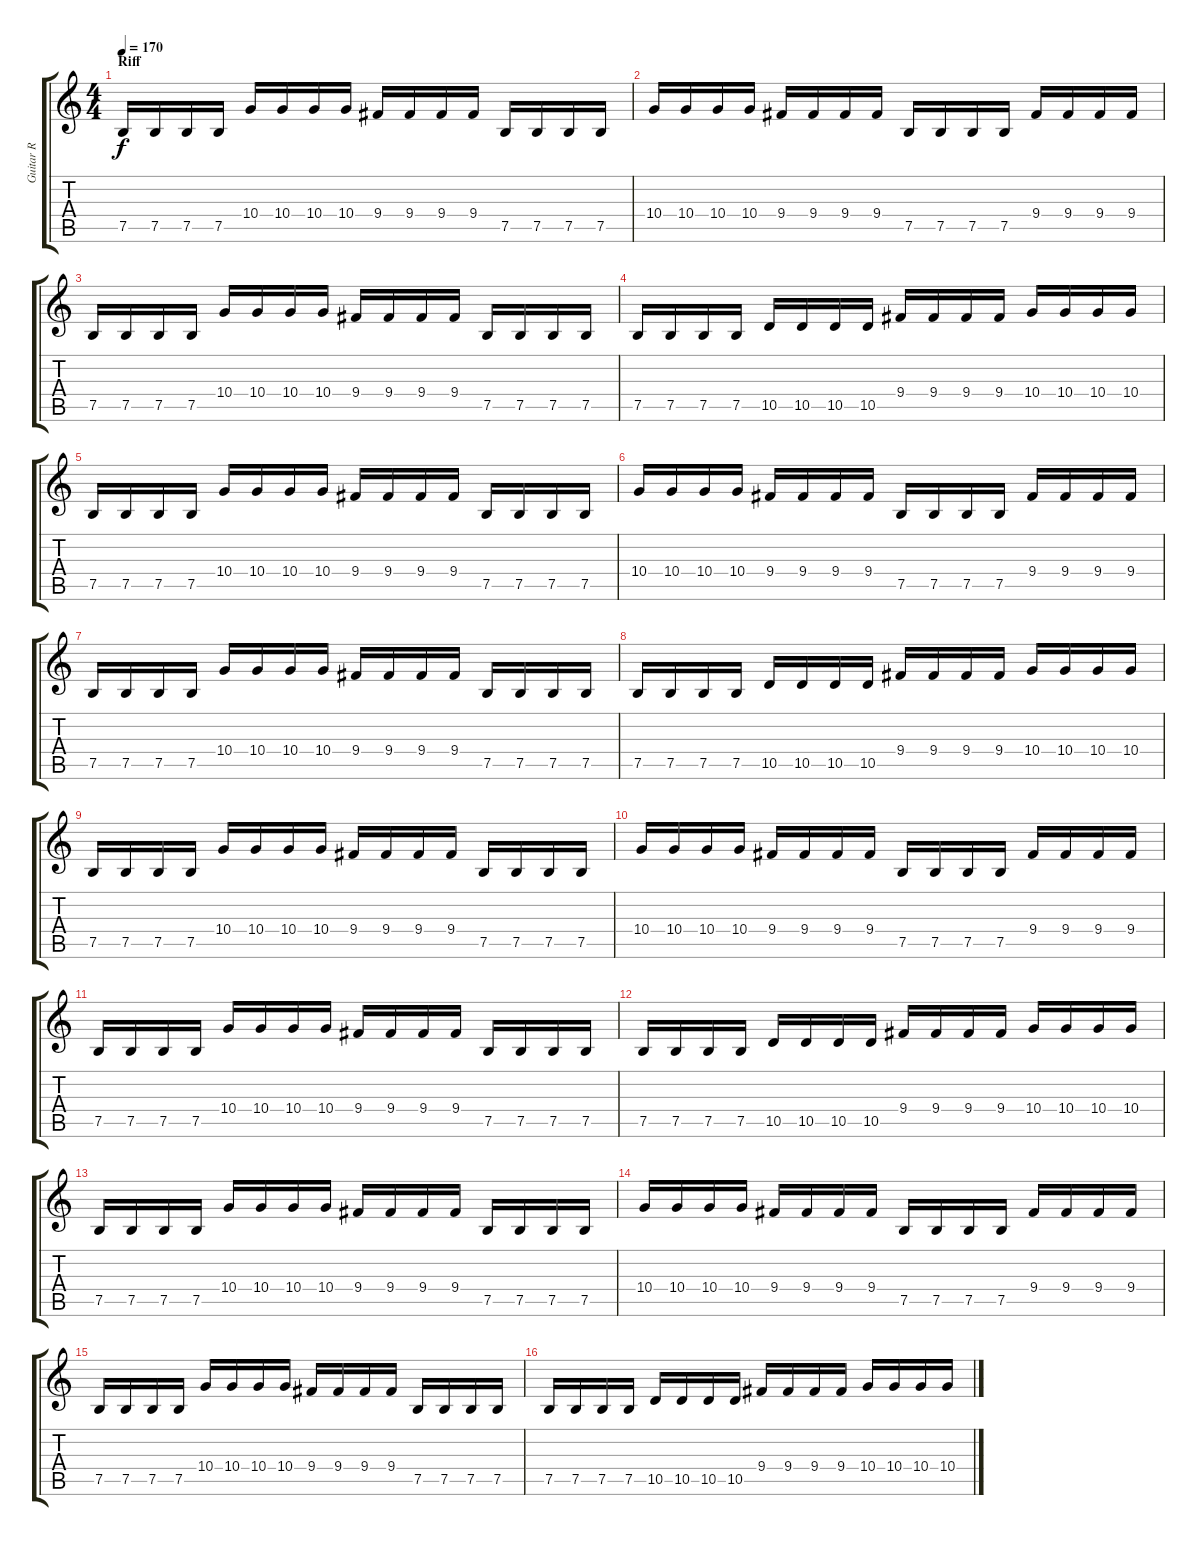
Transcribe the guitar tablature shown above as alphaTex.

\track ("Guitar R" "Guitar R") {instrument distortionguitar}
\staff {score tabs}
\tuning (B3 Gb3 D3 A2 E2 B1) {hide}
\ts (4 4)
\section ("" "Riff")
\tempo 170
\clef g2
\ks c
7.5.16{dy f} 7.5.16 7.5.16 7.5.16 10.4.16 10.4.16 10.4.16 10.4.16 9.4.16 9.4.16 9.4.16 9.4.16 7.5.16 7.5.16 7.5.16 7.5.16 |
10.4.16 10.4.16 10.4.16 10.4.16 9.4.16 9.4.16 9.4.16 9.4.16 7.5.16 7.5.16 7.5.16 7.5.16 9.4.16 9.4.16 9.4.16 9.4.16 |
7.5.16 7.5.16 7.5.16 7.5.16 10.4.16 10.4.16 10.4.16 10.4.16 9.4.16 9.4.16 9.4.16 9.4.16 7.5.16 7.5.16 7.5.16 7.5.16 |
7.5.16 7.5.16 7.5.16 7.5.16 10.5.16 10.5.16 10.5.16 10.5.16 9.4.16 9.4.16 9.4.16 9.4.16 10.4.16 10.4.16 10.4.16 10.4.16 |
7.5.16 7.5.16 7.5.16 7.5.16 10.4.16 10.4.16 10.4.16 10.4.16 9.4.16 9.4.16 9.4.16 9.4.16 7.5.16 7.5.16 7.5.16 7.5.16 |
10.4.16 10.4.16 10.4.16 10.4.16 9.4.16 9.4.16 9.4.16 9.4.16 7.5.16 7.5.16 7.5.16 7.5.16 9.4.16 9.4.16 9.4.16 9.4.16 |
7.5.16 7.5.16 7.5.16 7.5.16 10.4.16 10.4.16 10.4.16 10.4.16 9.4.16 9.4.16 9.4.16 9.4.16 7.5.16 7.5.16 7.5.16 7.5.16 |
7.5.16 7.5.16 7.5.16 7.5.16 10.5.16 10.5.16 10.5.16 10.5.16 9.4.16 9.4.16 9.4.16 9.4.16 10.4.16 10.4.16 10.4.16 10.4.16 |
7.5.16 7.5.16 7.5.16 7.5.16 10.4.16 10.4.16 10.4.16 10.4.16 9.4.16 9.4.16 9.4.16 9.4.16 7.5.16 7.5.16 7.5.16 7.5.16 |
10.4.16 10.4.16 10.4.16 10.4.16 9.4.16 9.4.16 9.4.16 9.4.16 7.5.16 7.5.16 7.5.16 7.5.16 9.4.16 9.4.16 9.4.16 9.4.16 |
7.5.16 7.5.16 7.5.16 7.5.16 10.4.16 10.4.16 10.4.16 10.4.16 9.4.16 9.4.16 9.4.16 9.4.16 7.5.16 7.5.16 7.5.16 7.5.16 |
7.5.16 7.5.16 7.5.16 7.5.16 10.5.16 10.5.16 10.5.16 10.5.16 9.4.16 9.4.16 9.4.16 9.4.16 10.4.16 10.4.16 10.4.16 10.4.16 |
7.5.16 7.5.16 7.5.16 7.5.16 10.4.16 10.4.16 10.4.16 10.4.16 9.4.16 9.4.16 9.4.16 9.4.16 7.5.16 7.5.16 7.5.16 7.5.16 |
10.4.16 10.4.16 10.4.16 10.4.16 9.4.16 9.4.16 9.4.16 9.4.16 7.5.16 7.5.16 7.5.16 7.5.16 9.4.16 9.4.16 9.4.16 9.4.16 |
7.5.16 7.5.16 7.5.16 7.5.16 10.4.16 10.4.16 10.4.16 10.4.16 9.4.16 9.4.16 9.4.16 9.4.16 7.5.16 7.5.16 7.5.16 7.5.16 |
7.5.16 7.5.16 7.5.16 7.5.16 10.5.16 10.5.16 10.5.16 10.5.16 9.4.16 9.4.16 9.4.16 9.4.16 10.4.16 10.4.16 10.4.16 10.4.16
